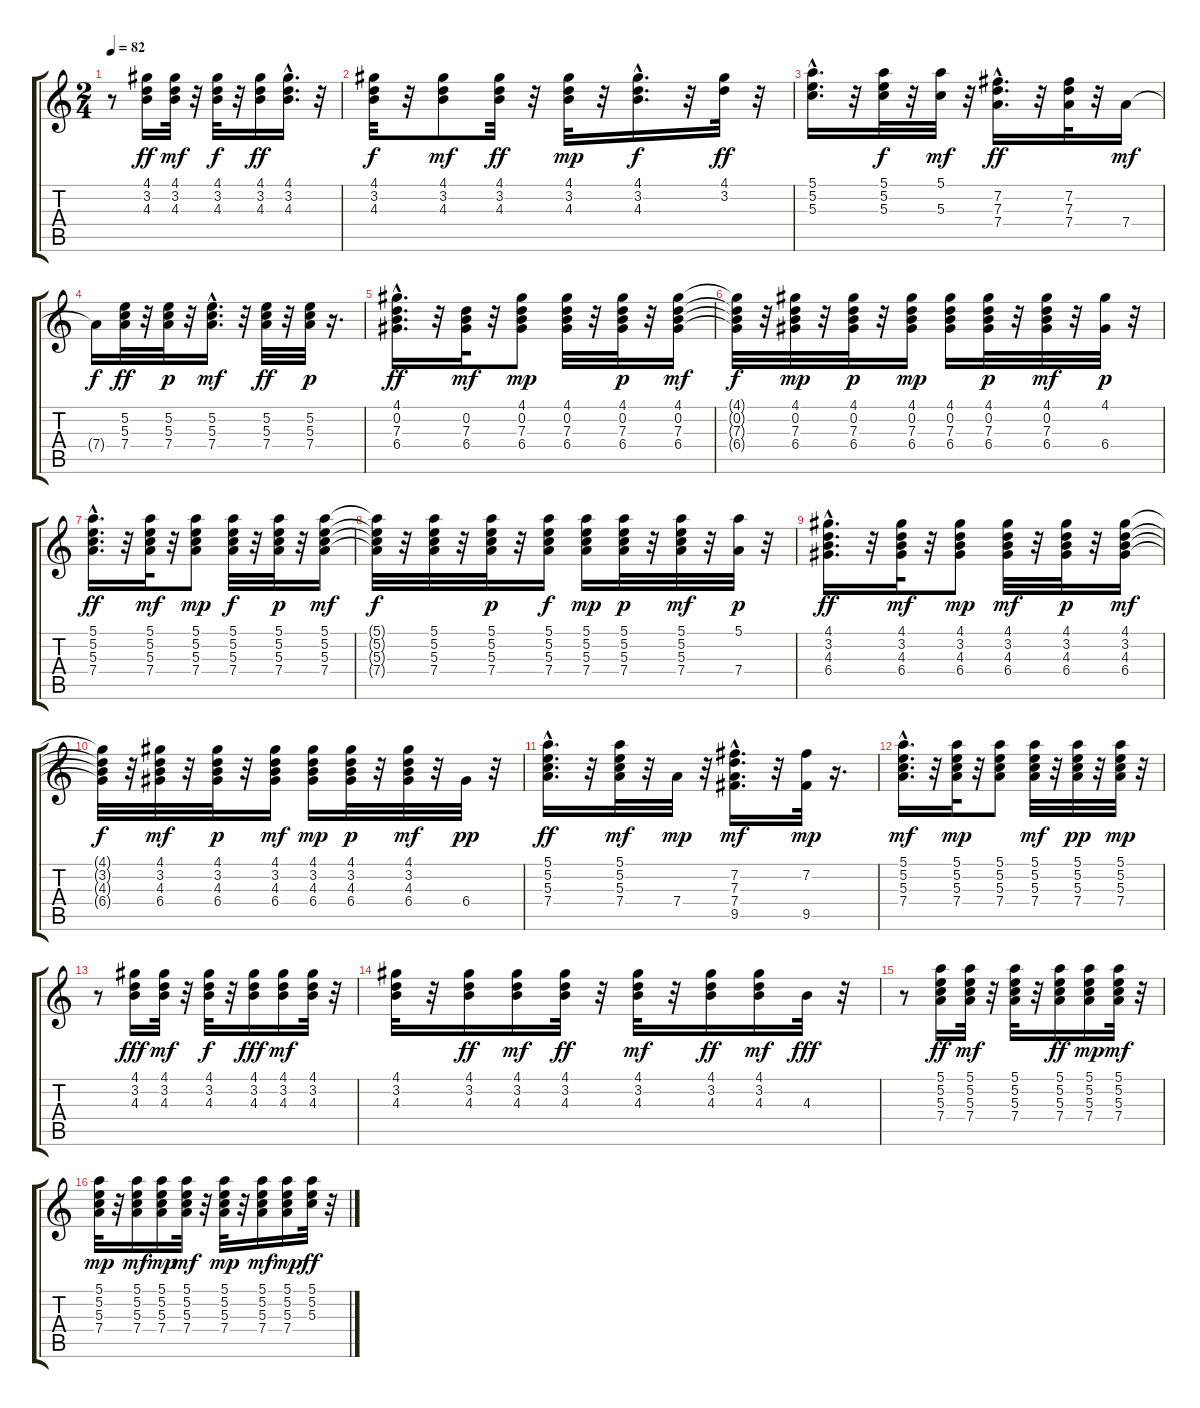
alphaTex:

\track "" {instrument acousticguitarnylon}
\staff {score tabs}
\tuning (E4 B3 G3 D3 A2 E2) {hide}
\ts (2 4)
\tempo 82
\clef g2
\ks c
r.8{dy mf} (4.1 3.2 4.3).16{dy ff} (4.1 3.2 4.3).32{dy mf} r.32 (4.1 3.2 4.3).32{dy f} r.32 (4.1 3.2 4.3).16{dy ff} (4.1{hac} 3.2{hac} 4.3{hac}).16{d} r.32 |
(4.1 3.2 4.3).32{dy f} r.32 (4.1 3.2 4.3).8{dy mf} (4.1 3.2 4.3).32{dy ff} r.32 (4.1 3.2 4.3).32{dy mp} r.32 (4.1{hac} 3.2{hac} 4.3{hac}).16{d dy f} r.32 (4.1 3.2).32{dy ff} r.32 |
(5.1{hac} 5.2{hac} 5.3{hac}).16{d} r.32 (5.1 5.2 5.3).32{dy f} r.32 (5.1 5.3).32{dy mf} r.32 (7.2{hac} 7.3{hac} 7.4{hac}).16{d dy ff} r.32 (7.2 7.3 7.4).32 r.32 7.4.16{dy mf} |
7.4{t}.16{dy f} (5.2 5.3 7.4).32{dy ff} r.32 (5.2 5.3 7.4).32{dy p} r.32 (5.2{hac} 5.3{hac} 7.4{hac}).16{d dy mf} r.32 (5.2 5.3 7.4).32{dy ff} r.32 (5.2 5.3 7.4).32{dy p} r.16{d} |
(4.1{hac} 0.2{hac} 7.3{hac} 6.4{hac}).16{d dy ff} r.32 (0.2 7.3 6.4).32{dy mf} r.32 (4.1 0.2 7.3 6.4).8{dy mp} (4.1 0.2 7.3 6.4).32 r.32 (4.1 0.2 7.3 6.4).32{dy p} r.32 (4.1 0.2 7.3 6.4).16{dy mf} |
(4.1{t} 0.2{t} 7.3{t} 6.4{t}).32{dy f} r.32 (4.1 0.2 7.3 6.4).32{dy mp} r.32 (4.1 0.2 7.3 6.4).32{dy p} r.32 (4.1 0.2 7.3 6.4).16{dy mp} (4.1 0.2 7.3 6.4).16 (4.1 0.2 7.3 6.4).32{dy p} r.32 (4.1 0.2 7.3 6.4).32{dy mf} r.32 (4.1 6.4).32{dy p} r.32 |
(5.1{hac} 5.2{hac} 5.3{hac} 7.4{hac}).16{d dy ff} r.32 (5.1 5.2 5.3 7.4).32{dy mf} r.32 (5.1 5.2 5.3 7.4).8{dy mp} (5.1 5.2 5.3 7.4).32{dy f} r.32 (5.1 5.2 5.3 7.4).32{dy p} r.32 (5.1 5.2 5.3 7.4).16{dy mf} |
(5.1{t} 5.2{t} 5.3{t} 7.4{t}).32{dy f} r.32 (5.1 5.2 5.3 7.4).32 r.32 (5.1 5.2 5.3 7.4).32{dy p} r.32 (5.1 5.2 5.3 7.4).16{dy f} (5.1 5.2 5.3 7.4).16{dy mp} (5.1 5.2 5.3 7.4).32{dy p} r.32 (5.1 5.2 5.3 7.4).32{dy mf} r.32 (5.1 7.4).32{dy p} r.32 |
(4.1{hac} 3.2{hac} 4.3{hac} 6.4{hac}).16{d dy ff} r.32 (4.1 3.2 4.3 6.4).32{dy mf} r.32 (4.1 3.2 4.3 6.4).8{dy mp} (4.1 3.2 4.3 6.4).32{dy mf} r.32 (4.1 3.2 4.3 6.4).32{dy p} r.32 (4.1 3.2 4.3 6.4).16{dy mf} |
(4.1{t} 3.2{t} 4.3{t} 6.4{t}).32{dy f} r.32 (4.1 3.2 4.3 6.4).32{dy mf} r.32 (4.1 3.2 4.3 6.4).32{dy p} r.32 (4.1 3.2 4.3 6.4).16{dy mf} (4.1 3.2 4.3 6.4).16{dy mp} (4.1 3.2 4.3 6.4).32{dy p} r.32 (4.1 3.2 4.3 6.4).32{dy mf} r.32 6.4.32{dy pp} r.32 |
(5.1{hac} 5.2{hac} 5.3{hac} 7.4{hac}).16{d dy ff} r.32 (5.1 5.2 5.3 7.4).32{dy mf} r.32 7.4.32{dy mp} r.32 (7.2{hac} 7.3{hac} 7.4{hac} 9.5{hac}).16{d dy mf} r.32 (7.2 9.5).32{dy mp} r.16{d} |
(5.1{hac} 5.2{hac} 5.3{hac} 7.4{hac}).16{d dy mf} r.32 (5.1 5.2 5.3 7.4).32{dy mp} r.32 (5.1 5.2 5.3 7.4).8 (5.1 5.2 5.3 7.4).32{dy mf} r.32 (5.1 5.2 5.3 7.4).32{dy pp} r.32 (5.1 5.2 5.3 7.4).32{dy mp} r.32 |
r.8 (4.1 3.2 4.3).16{dy fff} (4.1 3.2 4.3).32{dy mf} r.32 (4.1 3.2 4.3).32{dy f} r.32 (4.1 3.2 4.3).16{dy fff} (4.1 3.2 4.3).16{dy mf} (4.1 3.2 4.3).32 r.32 |
(4.1 3.2 4.3).32 r.32 (4.1 3.2 4.3).16{dy ff} (4.1 3.2 4.3).16{dy mf} (4.1 3.2 4.3).32{dy ff} r.32 (4.1 3.2 4.3).32{dy mf} r.32 (4.1 3.2 4.3).16{dy ff} (4.1 3.2 4.3).16{dy mf} 4.3.32{dy fff} r.32 |
r.8 (5.1 5.2 5.3 7.4).16{dy ff} (5.1 5.2 5.3 7.4).32{dy mf} r.32 (5.1 5.2 5.3 7.4).32 r.32 (5.1 5.2 5.3 7.4).16{dy ff} (5.1 5.2 5.3 7.4).16{dy mp} (5.1 5.2 5.3 7.4).32{dy mf} r.32 |
(5.1 5.2 5.3 7.4).32{dy mp} r.32 (5.1 5.2 5.3 7.4).16{dy mf} (5.1 5.2 5.3 7.4).16{dy mp} (5.1 5.2 5.3 7.4).32{dy mf} r.32 (5.1 5.2 5.3 7.4).32{dy mp} r.32 (5.1 5.2 5.3 7.4).16{dy mf} (5.1 5.2 5.3 7.4).16{dy mp} (5.1 5.2 5.3).32{dy ff} r.32
